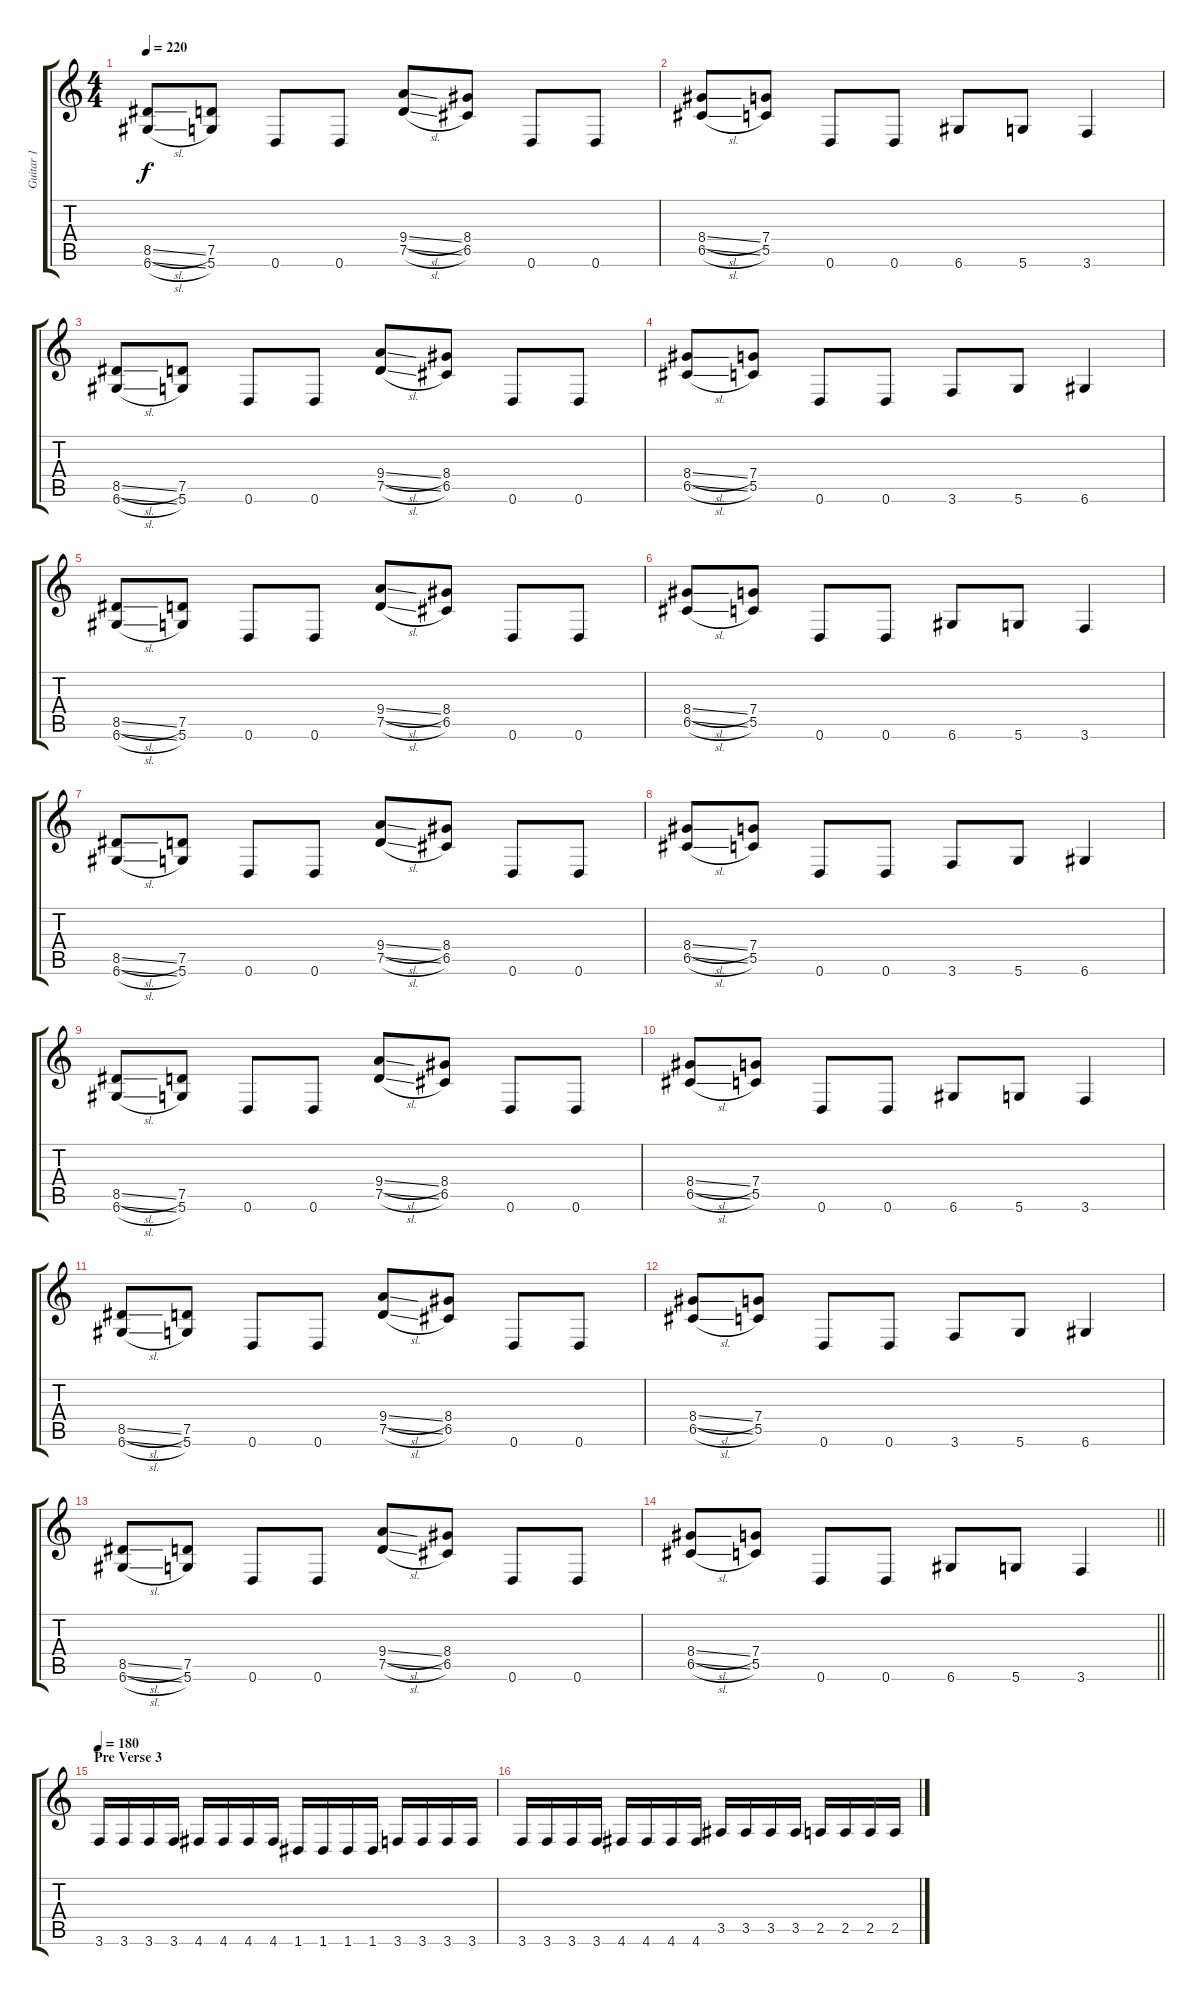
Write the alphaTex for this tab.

\track ("Guitar 1" "Guitar 1") {instrument distortionguitar}
\staff {score tabs}
\tuning (D4 A3 F3 C3 G2 D2) {hide}
\ts (4 4)
\tempo 220
\clef g2
\ks c
(8.5{sl} 6.6{sl}).8{dy f} (7.5 5.6).8 0.6.8 0.6.8 (9.4{sl} 7.5{sl}).8 (8.4 6.5).8 0.6.8 0.6.8 |
(8.4{sl} 6.5{sl}).8 (7.4 5.5).8 0.6.8 0.6.8 6.6.8 5.6.8 3.6.4 |
(8.5{sl} 6.6{sl}).8 (7.5 5.6).8 0.6.8 0.6.8 (9.4{sl} 7.5{sl}).8 (8.4 6.5).8 0.6.8 0.6.8 |
(8.4{sl} 6.5{sl}).8 (7.4 5.5).8 0.6.8 0.6.8 3.6.8 5.6.8 6.6.4 |
(8.5{sl} 6.6{sl}).8 (7.5 5.6).8 0.6.8 0.6.8 (9.4{sl} 7.5{sl}).8 (8.4 6.5).8 0.6.8 0.6.8 |
(8.4{sl} 6.5{sl}).8 (7.4 5.5).8 0.6.8 0.6.8 6.6.8 5.6.8 3.6.4 |
(8.5{sl} 6.6{sl}).8 (7.5 5.6).8 0.6.8 0.6.8 (9.4{sl} 7.5{sl}).8 (8.4 6.5).8 0.6.8 0.6.8 |
(8.4{sl} 6.5{sl}).8 (7.4 5.5).8 0.6.8 0.6.8 3.6.8 5.6.8 6.6.4 |
(8.5{sl} 6.6{sl}).8 (7.5 5.6).8 0.6.8 0.6.8 (9.4{sl} 7.5{sl}).8 (8.4 6.5).8 0.6.8 0.6.8 |
(8.4{sl} 6.5{sl}).8 (7.4 5.5).8 0.6.8 0.6.8 6.6.8 5.6.8 3.6.4 |
(8.5{sl} 6.6{sl}).8 (7.5 5.6).8 0.6.8 0.6.8 (9.4{sl} 7.5{sl}).8 (8.4 6.5).8 0.6.8 0.6.8 |
(8.4{sl} 6.5{sl}).8 (7.4 5.5).8 0.6.8 0.6.8 3.6.8 5.6.8 6.6.4 |
(8.5{sl} 6.6{sl}).8 (7.5 5.6).8 0.6.8 0.6.8 (9.4{sl} 7.5{sl}).8 (8.4 6.5).8 0.6.8 0.6.8 |
\barLineRight lightlight
(8.4{sl} 6.5{sl}).8 (7.4 5.5).8 0.6.8 0.6.8 6.6.8 5.6.8 3.6.4 |
\section ("" "Pre Verse 3 ")
\tempo 180
3.6.16 3.6.16 3.6.16 3.6.16 4.6.16 4.6.16 4.6.16 4.6.16 1.6.16 1.6.16 1.6.16 1.6.16 3.6.16 3.6.16 3.6.16 3.6.16 |
3.6.16 3.6.16 3.6.16 3.6.16 4.6.16 4.6.16 4.6.16 4.6.16 3.5.16 3.5.16 3.5.16 3.5.16 2.5.16 2.5.16 2.5.16 2.5.16
